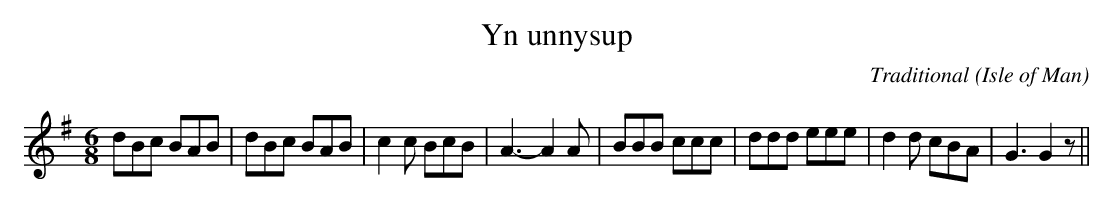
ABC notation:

X:1
T:Yn unnysup
C:Traditional
O:Isle of Man
M:6/8
K:G
dBc BAB|dBc BAB|c2c BcB|A3-A2A|BBB ccc|ddd eee|d2d cBA|G3 G2z||
